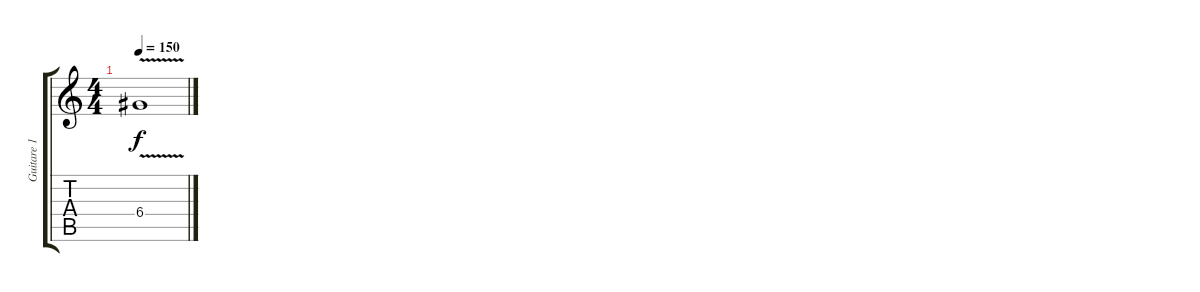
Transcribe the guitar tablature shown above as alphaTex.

\track ("Guitare 1" "Guitare 1") {instrument electricguitarjazz}
\staff {score tabs}
\tuning (E4 B3 G3 D3 A2 E2) {hide}
\ts (4 4)
\tempo 150
\clef g2
\ks c
6.4{v}.1{dy f}
